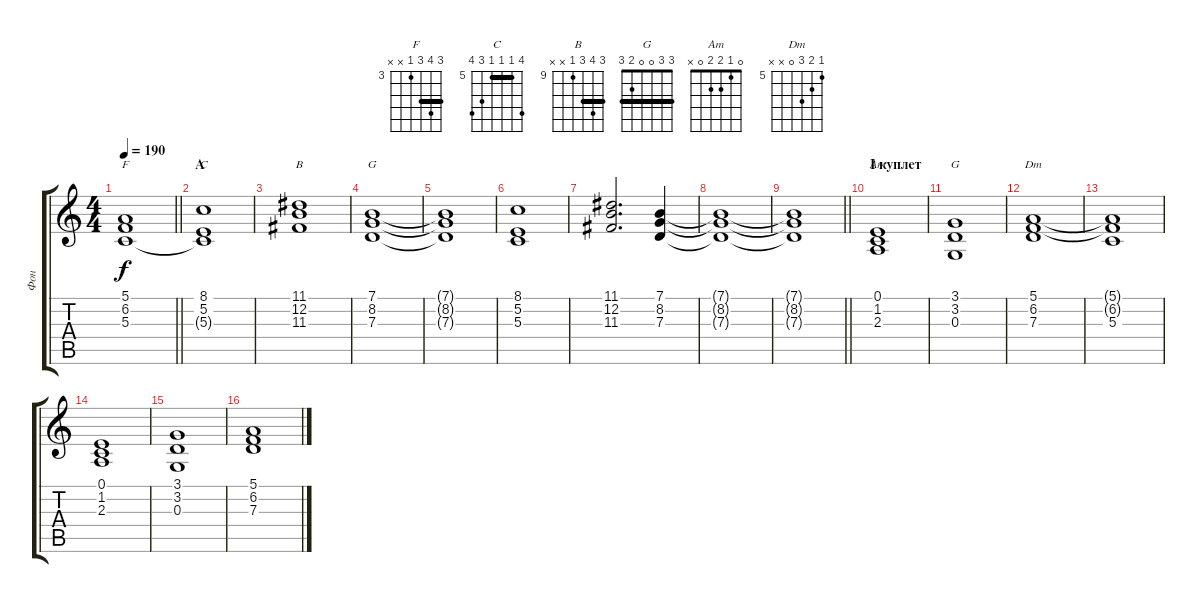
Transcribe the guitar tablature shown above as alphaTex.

\track ("Фон" "Фон") {instrument pad2warm}
\staff {score tabs}
\tuning (E4 B3 G3 D3 A2 E2) {hide}
\chord ("F" 5 6 5 3 x x) {firstfret 3 barre 5}
\chord ("C" 8 5 5 5 7 8) {firstfret 5 barre 5}
\chord ("B" 11 12 11 9 x x) {firstfret 9 barre 11}
\chord ("G" 7 8 7 9 10 x) {firstfret 7 barre 7}
\chord ("Am" 0 1 2 2 0 x)
\chord ("G" 3 3 0 0 2 3) {barre 3}
\chord ("Dm" 5 6 7 0 x x) {firstfret 5}
\ts (4 4)
\tempo 190
\clef g2
\barLineRight lightlight
\ks c
(5.1{t} 6.2{t} 5.3).1{ch "F" dy f} |
\section ("" "A")
(8.1 5.2 5.3{t}).1{ch "C"} |
(11.1 12.2 11.3).1{ch "B"} |
(7.1 8.2 7.3).1{ch "G"} |
(7.1{t} 8.2{t} 7.3{t}).1 |
(8.1 5.2 5.3).1 |
(11.1 12.2 11.3).2{d} (7.1 8.2 7.3).4 |
(7.1{t} 8.2{t} 7.3{t}).1 |
\barLineRight lightlight
(7.1{t} 8.2{t} 7.3{t}).1 |
\section ("" "I куплет")
(0.1 1.2 2.3).1{ch "Am"} |
(3.1 3.2 0.3).1{ch "G"} |
(5.1 6.2 7.3).1{ch "Dm"} |
(5.1{t} 6.2{t} 5.3).1 |
(0.1 1.2 2.3).1 |
(3.1 3.2 0.3).1 |
(5.1 6.2 7.3).1
